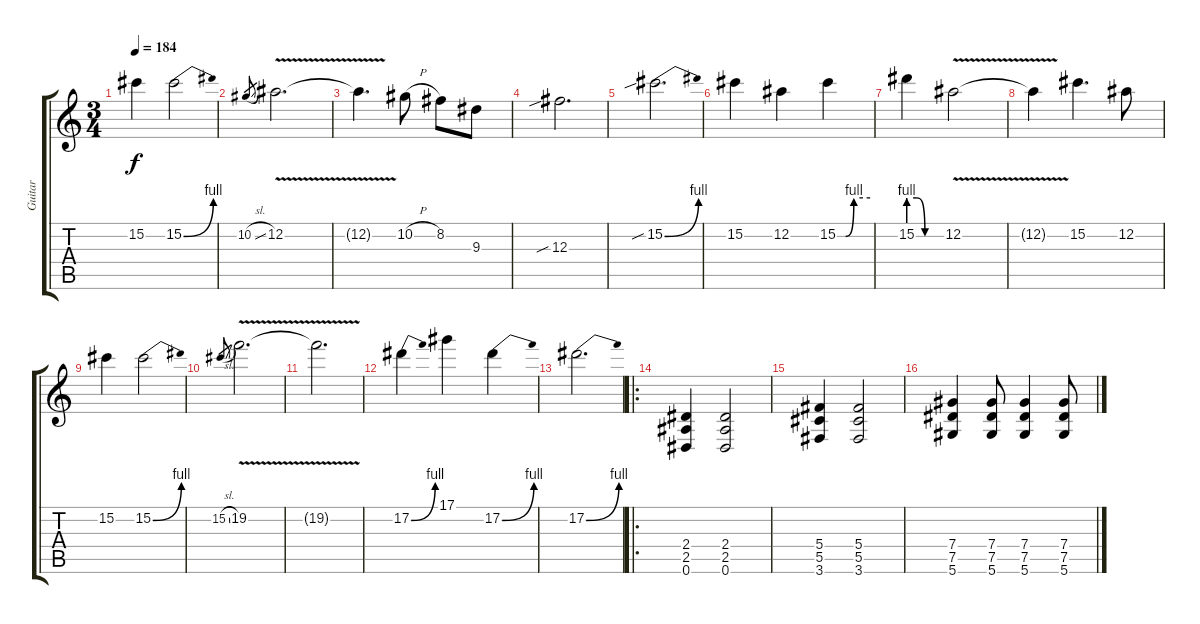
\track ("Guitar" "Guitar") {instrument distortionguitar}
\staff {score tabs}
\tuning (Eb4 Bb3 Gb3 Db3 Ab2 Eb2) {hide}
\ts (3 4)
\tempo 184
\clef g2
\ks c
15.2.4{dy f} 15.2{be (bend 0 0 60 4)}.2 |
10.2{sl}.8{gr} 12.2{v}.2{d} |
12.2{t}.4{d} 10.2{h}.8 8.2.8 9.3.8 |
12.3{sib}.2{d} |
15.2{be (bend 0 0 60 4) sib}.2{d} |
15.2.4 12.2.4 15.2{be (custom 0 0 15 0 30 4 60 4)}.4 |
15.2{be (custom 0 4 15 4 30 0 60 0)}.4 12.2{v}.2 |
12.2{t}.4 15.2.4{d} 12.2.8 |
15.2.4 15.2{be (bend 0 0 60 4)}.2 |
15.2{sl}.8{gr} 19.2{v}.2{d} |
19.2{t}.2{d} |
17.2{be (bend 0 0 60 4)}.4 17.1.4 17.2{be (bend 0 0 60 4)}.4 |
17.2{be (bend 0 0 60 4)}.2{d} |
\ro
(2.4 2.5 0.6).4 (2.4 2.5 0.6).2 |
(5.4 5.5 3.6).4 (5.4 5.5 3.6).2 |
(7.4 7.5 5.6).4 (7.4 7.5 5.6).8 (7.4 7.5 5.6).4 (7.4 7.5 5.6).8
